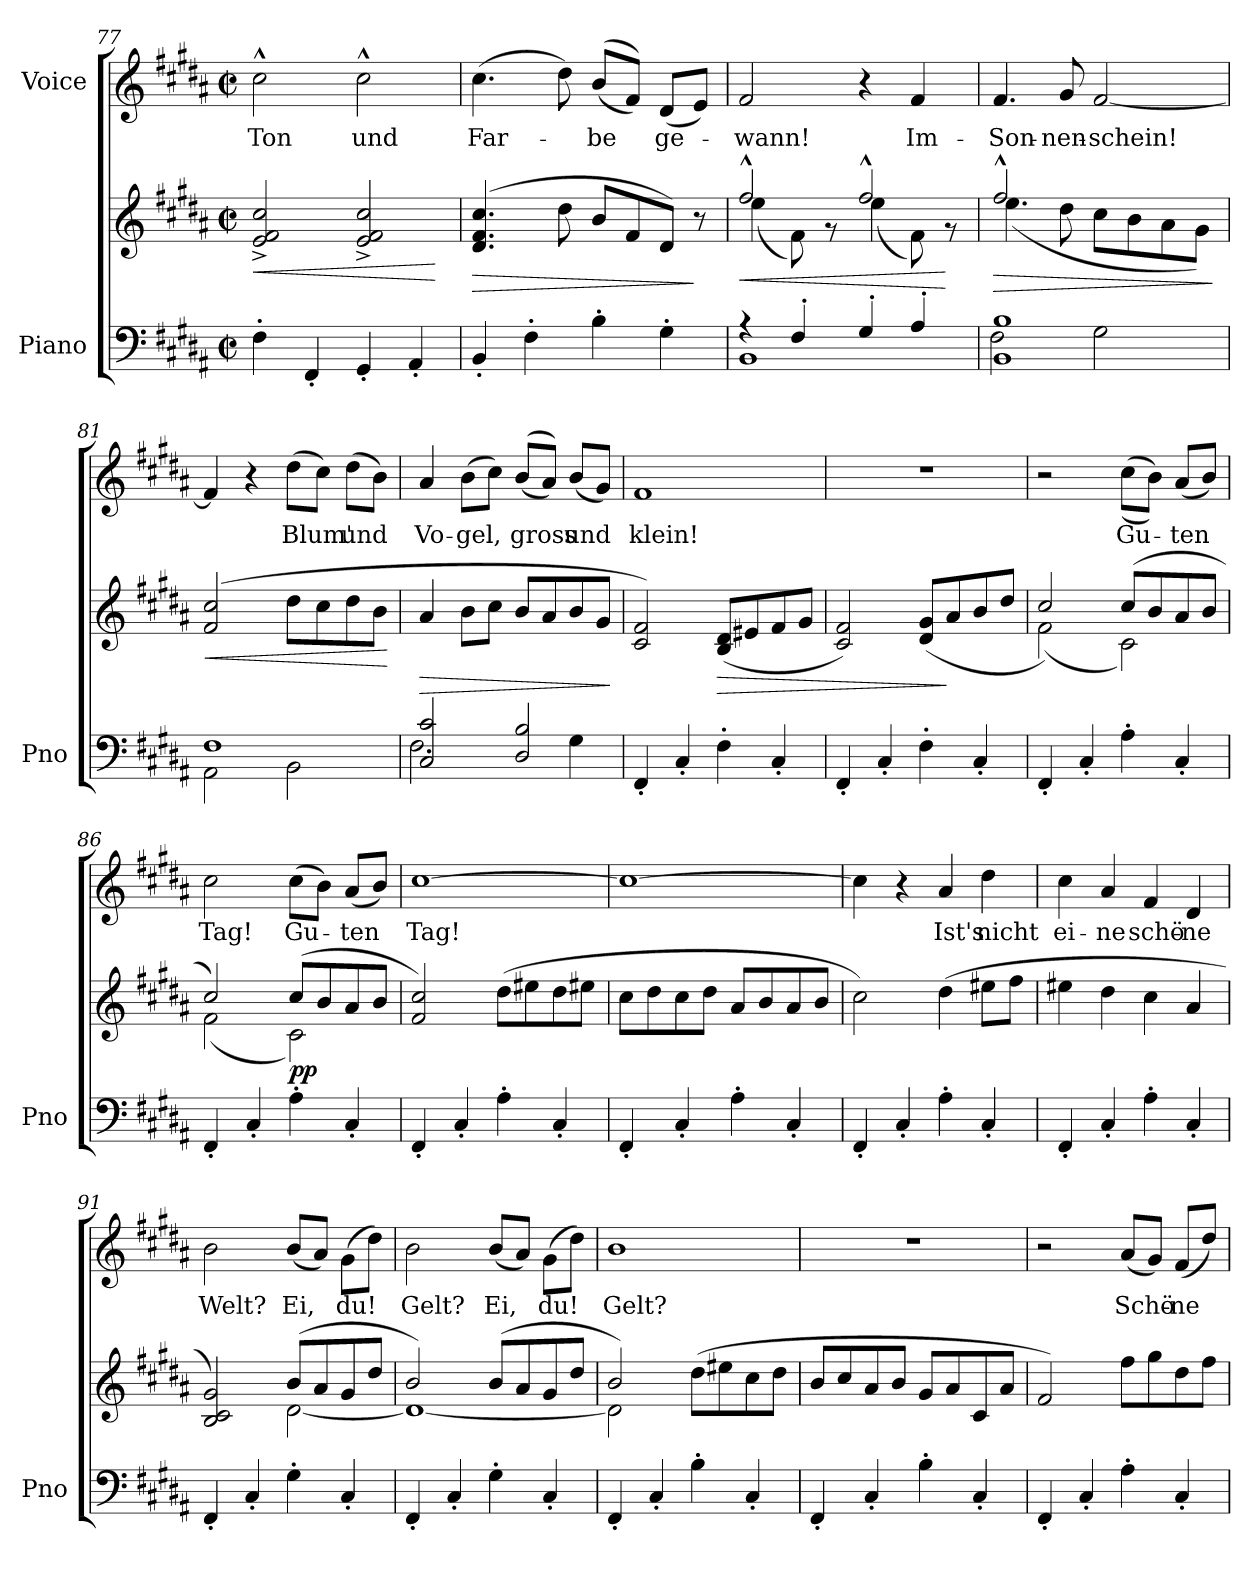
**kern	**kern	**dynam	**kern	**text
*part2	*part2	*part2	*part1	*part1
*staff3	*staff2	*staff2/3	*staff1	*staff1
*I"Piano	*	*	*I"Voice	*
*I'Pno	*	*	*	*
!!LO:LB:g=z
*clefF4	*clefG2	*	*clefG2	*
*k[f#c#g#d#a#]	*k[f#c#g#d#a#]	*	*k[f#c#g#d#a#]	*
*M2/2	*M2/2	*	*M2/2	*
*met(c|)	*met(c|)	*	*met(c|)	*
=77	=77	=77	=77	=77
!	!	!LO:HP:b	!	!LO:LY:b
4F#'\	2e/^ 2f#/^ 2cc#/^	<	2cc#^^\	Ton
4FF#'/	.	.	.	.
!	!	!	!	!LO:LY:b
4GG#'/	2e/^ 2f#/^ 2cc#/^	.	2cc#^^\	und
4AA#'/	.	.	.	.
.	.	[	.	.
=78	=78	=78	=78	=78
!	!	!LO:HP:b	!	!LO:LY:b
4BB'/	(>4.d#/ 4.f#/ 4.cc#/	>	(>4.cc#\	Far-
4F#'\	.	.	.	.
.	8dd#\	.	8dd#\)	.
!	!	!	!	!LO:LY:b
4B'\	8b/L	.	(<(<8b/L	-be
.	8f#/	.	8f#/J))	.
!	!	!	!	!LO:LY:b
4G#'\	8d#/J)	.	(<8d#/L	ge-
.	8r	]	8e/J)	.
=79	=79	=79	=79	=79
*^	*	*	*	*
!	!	!	!LO:HP:b	!	!LO:LY:b
*	*	*^	*	*	*
4r	1BB	2ff#^^/	(>4ee\	<	2f#/	-wann!
4F#'/	.	.	8f#\)	.	.	.
.	.	.	8r	.	.	.
4G#'/	.	2ff#^^/	(>4ee\	.	4r	.
!	!	!	!	!	!	!LO:LY:b
4A#'/	.	.	8f#\)	.	4f#/	Im-
.	.	.	8r	[	.	.
=80	=80	=80	=80	=80	=80	=80
!	!	!	!	!LO:HP:b	!	!LO:LY:b
1BB 1B	2F#\	2ff#^^/	(<4.ee\	>	4.f#/	Son-
!	!	!	!	!	!	!LO:LY:b
.	.	.	8dd#\	.	8g#/	-nen-
!	!	!	!	!	!	!LO:LY:b
.	2G#\	2ryy	8cc#\L	.	[2f#/	-schein!
.	.	.	8b\	.	.	.
.	.	.	8a#\	.	.	.
.	.	.	8g#\J)	.	.	.
*v	*v	*	*	*	*	*
*	*v	*v	*	*	*
.	.	]	.	.
=81	=81	=81	=81	=81
*^	*	*	*	*
!	!	!	!LO:HP:b	!	!
1F#	2AA#\	(>2f#/ 2cc#/	<	4f#/]	.
.	.	.	.	4r	.
!	!	!	!	!	!LO:LY:b
.	2BB\	8dd#\L	.	(>8dd#\L	Blum'
.	.	8cc#\	.	8cc#\J)	.
!	!	!	!	!	!LO:LY:b
.	.	8dd#\	.	(>8dd#\L	und
.	.	8b\J	.	8b\J)	.
*v	*v	*	*	*	*
.	.	[	.	.
!!LO:PB:g=z
=82	=82	=82	=82	=82
*^	*	*	*	*
!	!	!	!LO:HP:b	!	!LO:LY:b
2C#/ 2c#/	2.F#\	4a#/	>	4a#/	Vo-
!	!	!	!	!	!LO:LY:b
.	.	8b\L	.	(>8b\L	-gel,
.	.	8cc#\J	.	8cc#\J)	.
!	!	!	!	!	!LO:LY:b
2D#/ 2B/	.	8b/L	.	(<(<8b/L	gross
.	.	8a#/	.	8a#/J))	.
!	!	!	!	!	!LO:LY:b
.	4G#\	8b/	.	(<8b/L	und
.	.	8g#/J	.	8g#/J)	.
*v	*v	*	*	*	*
.	.	]	.	.
=83	=83	=83	=83	=83
!	!	!	!	!LO:LY:b
4FF#'/	2c#/ 2f#/)	.	1f#	klein!
4C#'/	.	.	.	.
!	!	!LO:HP:b	!	!
4F#'\	(>8B/ 8d#/L	>	.	.
.	8e#X/	.	.	.
4C#'/	8f#/	.	.	.
.	8g#/J	.	.	.
=84	=84	=84	=84	=84
4FF#'/	2c#/ 2f#/)	.	1r	.
4C#'/	.	.	.	.
4F#'\	(>8d#/ 8g#/L	.	.	.
.	8a#/	]	.	.
4C#'/	8b/	.	.	.
.	8dd#/J	.	.	.
=85	=85	=85	=85	=85
*	*^	*	*	*
4FF#'/	2cc#/)	(<2f#\	.	2r	.
4C#'/	.	.	.	.	.
!	!	!	!	!	!LO:LY:b
4A#'\	(>8cc#/L	2c#\)	.	(>(>8cc#\L	Gu-
.	8b/	.	.	8b\J))	.
!	!	!	!	!	!LO:LY:b
4C#'/	8a#/	.	.	(<8a#/L	-ten
.	8b/J	.	.	8b/J)	.
=86	=86	=86	=86	=86	=86
!	!	!	!	!	!LO:LY:b
4FF#'/	2cc#/)	(<2f#\	.	2cc#\	Tag!
4C#'/	.	.	.	.	.
!	!	!	!LO:DY:a=2	!	!LO:LY:b
4A#'\	(>8cc#/L	2c#\)	pp	(>8cc#\L	Gu-
.	8b/	.	.	8b\J)	.
!	!	!	!	!	!LO:LY:b
4C#'/	8a#/	.	.	(<8a#/L	-ten
.	8b/J	.	.	8b/J)	.
*	*v	*v	*	*	*
!!LO:LB:g=z
=87	=87	=87	=87	=87
!	!	!	!	!LO:LY:b
4FF#'/	2f#/ 2cc#/)	.	[1cc#	Tag!
4C#'/	.	.	.	.
4A#'\	(>8dd#\L	.	.	.
.	8ee#X\	.	.	.
4C#'/	8dd#\	.	.	.
.	8ee#X\J	.	.	.
=88	=88	=88	=88	=88
4FF#'/	8cc#\L	.	1cc#_	.
.	8dd#\	.	.	.
4C#'/	8cc#\	.	.	.
.	8dd#\J	.	.	.
4A#'\	8a#/L	.	.	.
.	8b/	.	.	.
4C#'/	8a#/	.	.	.
.	8b/J	.	.	.
=89	=89	=89	=89	=89
4FF#'/	2cc#\)	.	4cc#\]	.
4C#'/	.	.	4r	.
!	!	!	!	!LO:LY:b
4A#'\	(>4dd#\	.	4a#/	Ist's
!	!	!	!	!LO:LY:b
4C#'/	8ee#X\L	.	4dd#\	nicht
.	8ff#\J	.	.	.
=90	=90	=90	=90	=90
!	!	!	!	!LO:LY:b
4FF#'/	4ee#X\	.	4cc#\	ei-
!	!	!	!	!LO:LY:b
4C#'/	4dd#\	.	4a#/	-ne
!	!	!	!	!LO:LY:b
4A#'\	4cc#\	.	4f#/	schö-
!	!	!	!	!LO:LY:b
4C#'/	4a#/	.	4d#/	-ne
=91	=91	=91	=91	=91
*	*^	*	*	*
!	!	!	!	!	!LO:LY:b
4FF#'/	2B/ 2c#/ 2g#/)	2rcyy	.	2b\	Welt?
4C#'/	.	.	.	.	.
!	!	!	!	!	!LO:LY:b
4G#'\	(>8b/L	[2d#\	.	(<8b/L	Ei,
.	8a#/	.	.	8a#/J)	.
!	!	!	!	!	!LO:LY:b
4C#'/	8g#/	.	.	(>8g#\L	du!
.	8dd#/J	.	.	8dd#\J)	.
!!LO:LB:g=z
=92	=92	=92	=92	=92	=92
!	!	!	!	!	!LO:LY:b
4FF#'/	2b/)	1d#_	.	2b\	Gelt?
4C#'/	.	.	.	.	.
!	!	!	!	!	!LO:LY:b
4G#'\	(>8b/L	.	.	(<8b/L	Ei,
.	8a#/	.	.	8a#/J)	.
!	!	!	!	!	!LO:LY:b
4C#'/	8g#/	.	.	(>8g#\L	du!
.	8dd#/J	.	.	8dd#\J)	.
=93	=93	=93	=93	=93	=93
!	!	!	!	!	!LO:LY:b
4FF#'/	2b/)	2d#\]	.	1b	Gelt?
4C#'/	.	.	.	.	.
4B'\	(>8dd#\L	2ryy	.	.	.
.	8ee#X\	.	.	.	.
4C#'/	8cc#\	.	.	.	.
.	8dd#\J	.	.	.	.
*	*v	*v	*	*	*
=94	=94	=94	=94	=94
4FF#'/	8b/L	.	1r	.
.	8cc#/	.	.	.
4C#'/	8a#/	.	.	.
.	8b/J	.	.	.
4B'\	8g#/L	.	.	.
.	8a#/	.	.	.
4C#'/	8c#/	.	.	.
.	8a#/J	.	.	.
=95	=95	=95	=95	=95
4FF#'/	2f#/)	.	2r	.
4C#'/	.	.	.	.
!	!	!	!	!LO:LY:b
4A#'\	8ff#\L	.	(<8a#/L	Schö-
.	8gg#\	.	8g#/J)	.
!	!	!	!	!LO:LY:b
4C#'/	8dd#\	.	(<8f#/L	-ne
.	8ff#\J	.	8dd#/J)	.
=	=	=	=	=
*-	*-	*-	*-	*-
